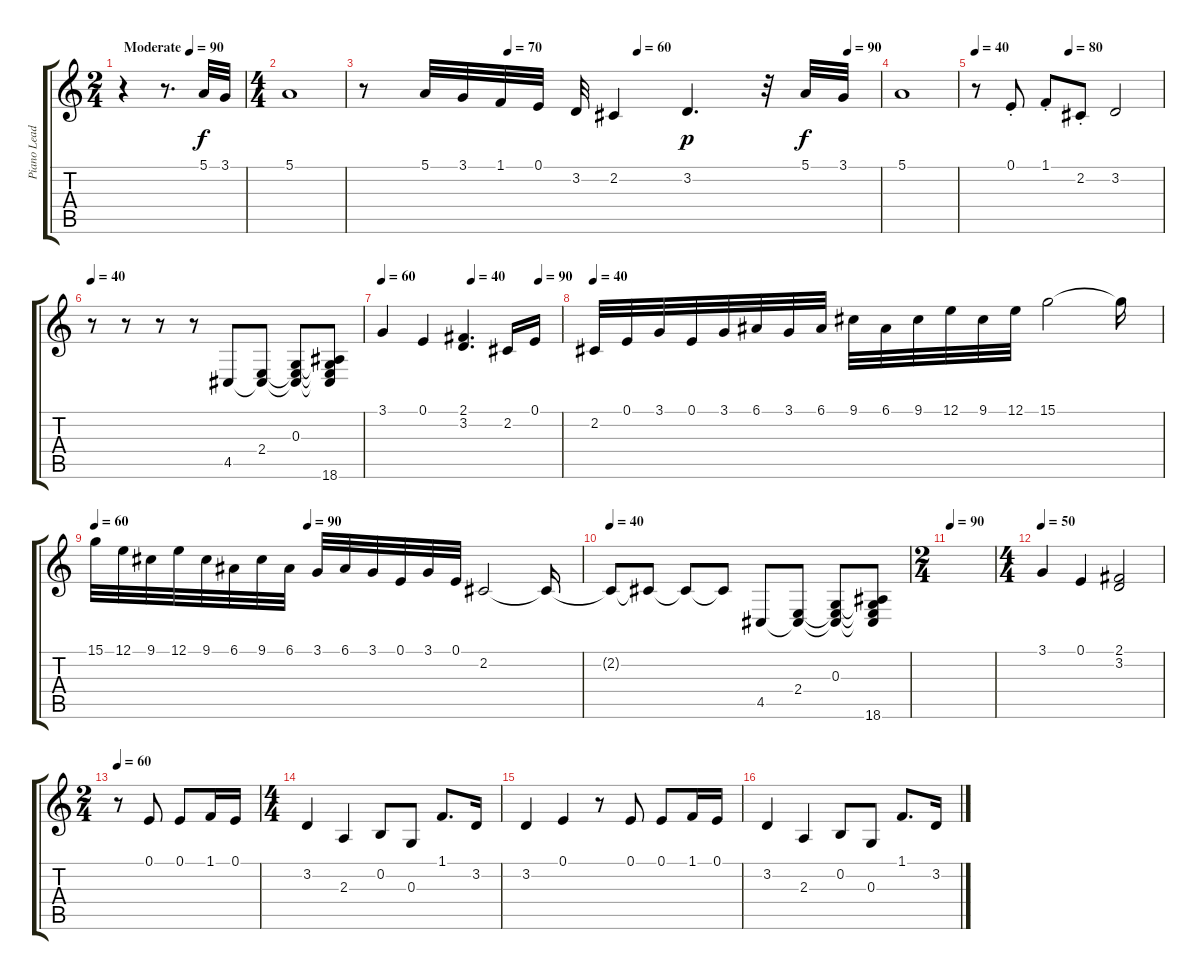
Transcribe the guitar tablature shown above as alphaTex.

\track ("Piano Lead" "Piano Lead") {instrument accordion}
\staff {score tabs}
\tuning (E4 B3 G3 D3 A2 E2) {hide}
\ts (2 4)
\tempo (90 "Moderate")
\clef g2
\ks c
r.4{dy f instrument accordion} r.8{d} 5.1.32 3.1.32 |
\ts (4 4)
5.1.1 |
\tempo (70 0.28125)
\tempo (60 0.53125)
\tempo (90 0.9375)
r.8 5.1.32 3.1.32 1.1.32 0.1.32 3.2.32 2.2.4 3.2.4{d dy p} r.32 5.1.32{dy f} 3.1.32 |
5.1.1 |
\tempo 40
\tempo (80 0.5)
r.8 0.1{st}.8 1.1{st}.8 2.2{st}.8 3.2.2 |
\tempo 40
r.8 r.8 r.8 r.8 4.5.8 (2.4 4.5{t}).8 (0.3 2.4{t} 4.5{t}).8 (0.3{t} 2.4{t} 4.5{t} 18.6).8 |
\tempo 60
\tempo (40 0.5)
\tempo (90 0.875)
3.1.4 0.1.4 (2.1 3.2).4{d} 2.2.16 0.1.16 |
\tempo 40
2.2.32 0.1.32 3.1.32 0.1.32 3.1.32 6.1.32 3.1.32 6.1.32 9.1.32 6.1.32 9.1.32 12.1.32 9.1.32 12.1.32 15.1.2 15.1{t}.16 |
\tempo 60
\tempo (90 0.4375)
15.1.32 12.1.32 9.1.32 12.1.32 9.1.32 6.1.32 9.1.32 6.1.32 3.1.32 6.1.32 3.1.32 0.1.32 3.1.32 0.1.32 2.2.2 2.2{t}.16 |
\tempo 40
2.2{t}.8 2.2{t}.8 2.2{t}.8 2.2{t}.8 4.5.8 (2.4 4.5{t}).8 (0.3 2.4{t} 4.5{t}).8 (0.3{t} 2.4{t} 4.5{t} 18.6).8 |
\ts (2 4)
\tempo 90
|
\ts (4 4)
\tempo 50
3.1.4 0.1.4 (2.1 3.2).2 |
\ts (2 4)
\tempo 60
r.8 0.1.8 0.1.8 1.1.16 0.1.16 |
\ts (4 4)
3.2.4 2.3.4 0.2.8 0.3.8 1.1.8{d} 3.2.16 |
3.2.4 0.1.4 r.8 0.1.8 0.1.8 1.1.16 0.1.16 |
3.2.4 2.3.4 0.2.8 0.3.8 1.1.8{d} 3.2.16
